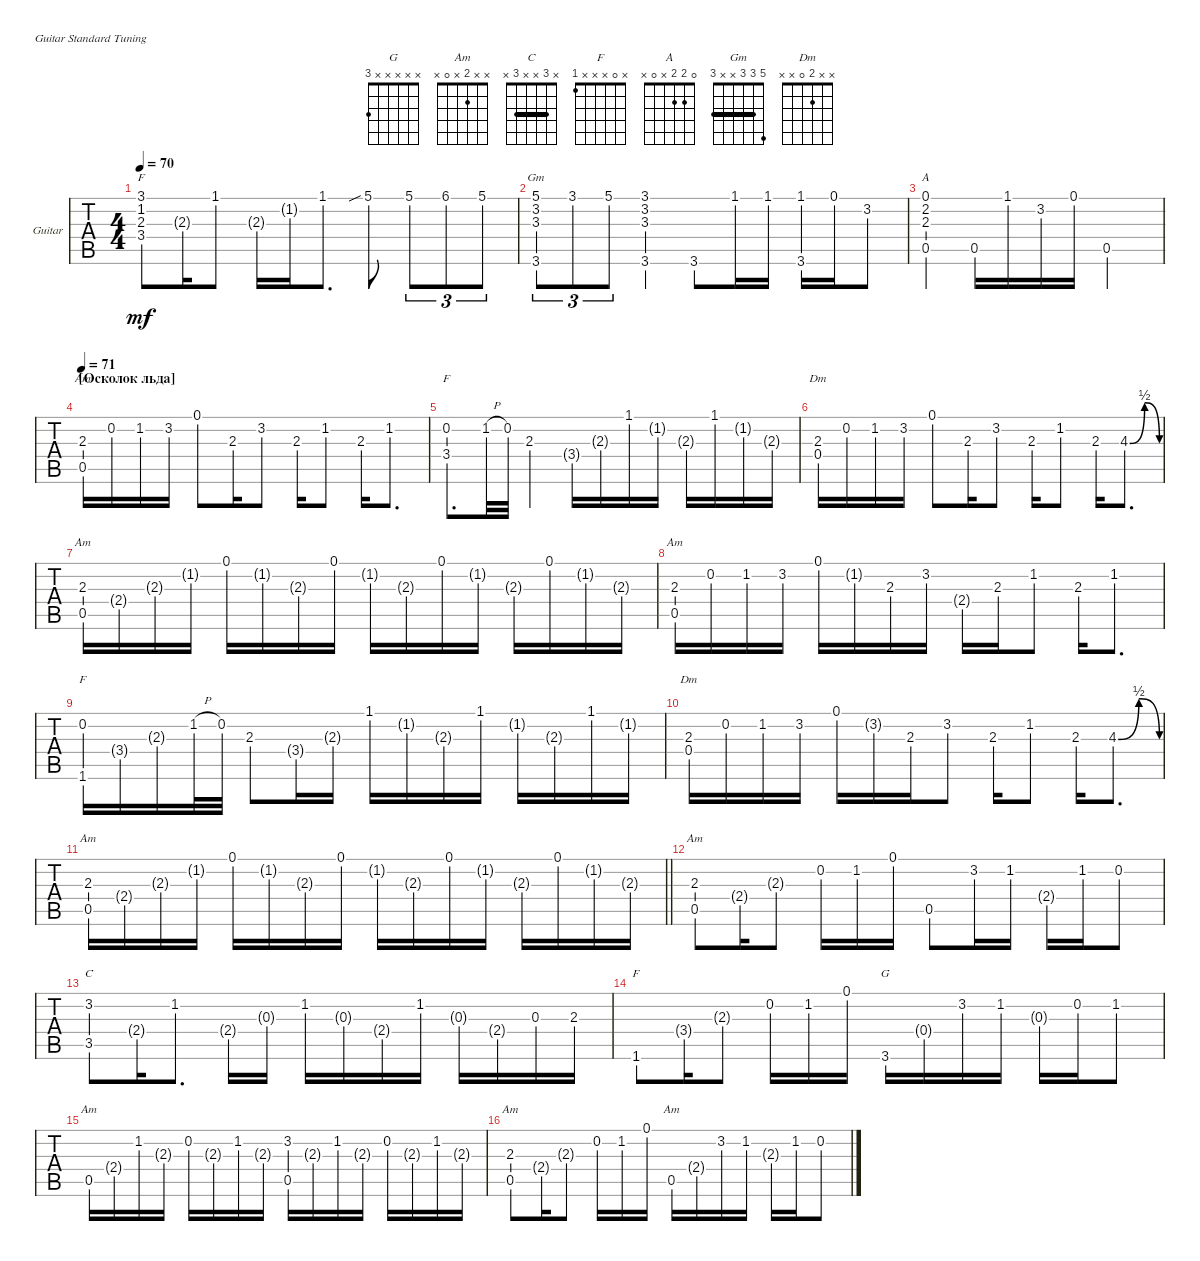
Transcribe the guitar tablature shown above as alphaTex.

\bracketExtendMode groupsimilarinstruments
\firstSystemTrackNameOrientation horizontal
\otherSystemsTrackNameOrientation horizontal
\track ("" "Guitar") {instrument acousticguitarsteel}
\staff {tabs}
\tuning (E4 B3 G3 D3 A2 E2)
\chord ("G" x x x x x 3)
\chord ("Am" x x x x 0 x)
\chord ("Am" x x 2 x 0 x)
\chord ("C" x 3 x x 3 x) {barre 3}
\chord ("F" x x x x x 1)
\chord ("A" 0 2 2 x 0 x)
\chord ("F" 3 1 2 3 x x)
\chord ("Gm" 5 3 3 x x 3) {barre (3 3)}
\chord ("F" x 0 x 3 x x)
\chord ("Dm" x x 2 0 x x)
\chord ("F" x 0 x x x 1)
\ts (4 4)
\tempo 70
\clef g2
\ks c
(3.1 3.4 1.2 2.3).8{ch "F" dy mf} 2.3{g}.16 1.1.8 2.3{g}.16 1.2{g}.16 1.1.8{d} 5.1{sib}.8 5.1.8{tu (3 2)} 6.1.8{tu (3 2)} 5.1.8{tu (3 2)} |
(5.1 3.2 3.3 3.6).8{tu (3 2) ch "Gm"} 3.1.8{tu (3 2)} 5.1.8{tu (3 2)} (3.1 3.2 3.3 3.6).4 3.6.8 1.1.16 1.1.16 (1.1 3.6).16 0.1.16 3.2.8 |
(0.1 2.2 2.3 0.5).4{ch "A"} 0.5.16 1.1.16 3.2.16 0.1.16 0.5.2 |
\section ("" "[Осколок льда]")
\tempo 71
(2.3 0.5).16{ch "Am"} 0.2.16 1.2.16 3.2.16 0.1.8 2.3.16 3.2.8 2.3.16 1.2.8 2.3.16 1.2.8{d} |
(0.2 3.4).8{d ch "F"} 1.2{h}.32 0.2.32 2.3.4 3.4{g}.16 2.3{g}.16 1.1.16 1.2{g}.16 2.3{g}.16 1.1.16 1.2{g}.16 2.3{g}.16 |
(2.3 0.4).16{ch "Dm"} 0.2.16 1.2.16 3.2.16 0.1.8 2.3.16 3.2.8 2.3.16 1.2.8 2.3.16 4.3{be (bendrelease 0 0 30 2 30 2 60 0)}.8{d} |
(2.3 0.5).16{ch "Am"} 2.4{g}.16 2.3{g}.16 1.2{g}.16 0.1.16 1.2{g}.16 2.3{g}.16 0.1.16 1.2{g}.16 2.3{g}.16 0.1.16 1.2{g}.16 2.3{g}.16 0.1.16 1.2{g}.16 2.3{g}.16 |
(2.3 0.5).16{ch "Am"} 0.2.16 1.2.16 3.2.16 0.1.16 1.2{g}.16 2.3.16 3.2.16 2.4{g}.16 2.3.16 1.2.8 2.3.16 1.2.8{d} |
(0.2 1.6).16{ch "F"} 3.4{g}.16 2.3{g}.16 1.2{h}.32 0.2.32 2.3.8 3.4{g}.16 2.3{g}.16 1.1.16 1.2{g}.16 2.3{g}.16 1.1.16 1.2{g}.16 2.3{g}.16 1.1.16 1.2{g}.16 |
(2.3 0.4).16{ch "Dm"} 0.2.16 1.2.16 3.2.16 0.1.16 3.2{g}.16 2.3.16 3.2.8 2.3.16 1.2.8 2.3.16 4.3{be (bendrelease 0 0 30 2 30 2 60 0)}.8{d} |
\barLineRight lightlight
(2.3 0.5).16{ch "Am"} 2.4{g}.16 2.3{g}.16 1.2{g}.16 0.1.16 1.2{g}.16 2.3{g}.16 0.1.16 1.2{g}.16 2.3{g}.16 0.1.16 1.2{g}.16 2.3{g}.16 0.1.16 1.2{g}.16 2.3{g}.16 |
(2.3 0.5).8{ch "Am"} 2.4{g}.16 2.3{g}.8 0.2.16 1.2.16 0.1.16 0.5.8 3.2.16 1.2.16 2.4{g}.16 1.2.16 0.2.8 |
(3.2 3.5).8{ch "C"} 2.4{g}.16 1.2.8{d} 2.4{g}.16 0.3{g}.16 1.2.16 0.3{g}.16 2.4{g}.16 1.2.16 0.3{g}.16 2.4{g}.16 0.3.16 2.3.16 |
1.6.8{ch "F"} 3.4{g}.16 2.3{g}.8 0.2.16 1.2.16 0.1.16 3.6.16{ch "G"} 0.4{g}.16 3.2.16 1.2.16 0.3{g}.16 0.2.16 1.2.8 |
0.5.16{ch "Am"} 2.4{g}.16 1.2.16 2.3{g}.16 0.2.16 2.3{g}.16 1.2.16 2.3{g}.16 (3.2 0.5).16 2.3{g}.16 1.2.16 2.3{g}.16 0.2.16 2.3{g}.16 1.2.16 2.3{g}.16 |
(2.3 0.5).8{ch "Am"} 2.4{g}.16 2.3{g}.8 0.2.16 1.2.16 0.1.16 0.5.16{ch "Am"} 2.4{g}.16 3.2.16 1.2.16 2.3{g}.16 1.2.16 0.2.8
